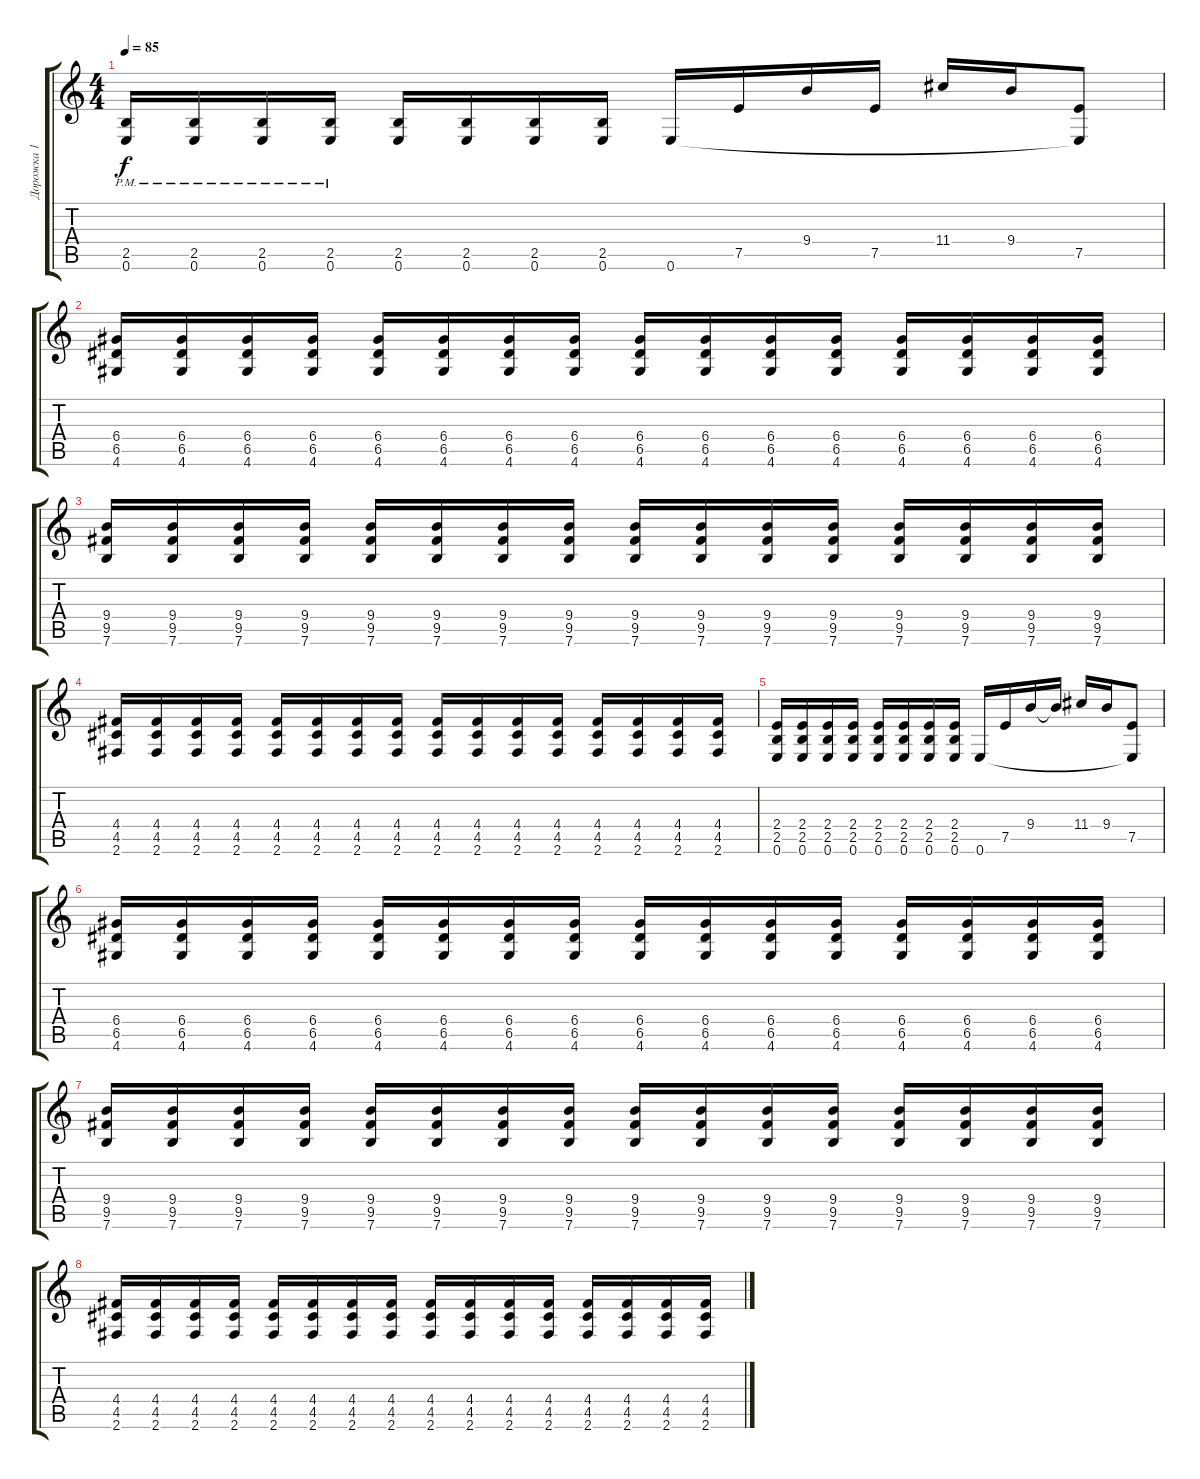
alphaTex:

\track ("Дорожка 1" "Дорожка 1") {instrument overdrivenguitar}
\staff {score tabs}
\tuning (E4 B3 G3 D3 A2 E2) {hide}
\ts (4 4)
\tempo 85
\clef g2
\ks c
(2.5{pm} 0.6{pm}).16{dy f} (2.5{pm} 0.6{pm}).16 (2.5{pm} 0.6{pm}).16 (2.5{pm} 0.6).16 (2.5 0.6).16 (2.5 0.6).16 (2.5 0.6).16 (2.5 0.6).16 0.6.16 7.5.16 9.4.16 7.5.16 11.4.16 9.4.16 (7.5 0.6{t}).8 |
(6.4 6.5 4.6).16 (6.4 6.5 4.6).16 (6.4 6.5 4.6).16 (6.4 6.5 4.6).16 (6.4 6.5 4.6).16 (6.4 6.5 4.6).16 (6.4 6.5 4.6).16 (6.4 6.5 4.6).16 (6.4 6.5 4.6).16 (6.4 6.5 4.6).16 (6.4 6.5 4.6).16 (6.4 6.5 4.6).16 (6.4 6.5 4.6).16 (6.4 6.5 4.6).16 (6.4 6.5 4.6).16 (6.4 6.5 4.6).16 |
(9.4 9.5 7.6).16 (9.4 9.5 7.6).16 (9.4 9.5 7.6).16 (9.4 9.5 7.6).16 (9.4 9.5 7.6).16 (9.4 9.5 7.6).16 (9.4 9.5 7.6).16 (9.4 9.5 7.6).16 (9.4 9.5 7.6).16 (9.4 9.5 7.6).16 (9.4 9.5 7.6).16 (9.4 9.5 7.6).16 (9.4 9.5 7.6).16 (9.4 9.5 7.6).16 (9.4 9.5 7.6).16 (9.4 9.5 7.6).16 |
(4.4 4.5 2.6).16 (4.4 4.5 2.6).16 (4.4 4.5 2.6).16 (4.4 4.5 2.6).16 (4.4 4.5 2.6).16 (4.4 4.5 2.6).16 (4.4 4.5 2.6).16 (4.4 4.5 2.6).16 (4.4 4.5 2.6).16 (4.4 4.5 2.6).16 (4.4 4.5 2.6).16 (4.4 4.5 2.6).16 (4.4 4.5 2.6).16 (4.4 4.5 2.6).16 (4.4 4.5 2.6).16 (4.4 4.5 2.6).16 |
(2.4 2.5 0.6).16 (2.4 2.5 0.6).16 (2.4 2.5 0.6).16 (2.4 2.5 0.6).16 (2.4 2.5 0.6).16 (2.4 2.5 0.6).16 (2.4 2.5 0.6).16 (2.4 2.5 0.6).16 0.6.16 7.5.16 9.4.16 9.4{t}.16 11.4.16 9.4.16 (7.5 0.6{t}).8 |
(6.4 6.5 4.6).16 (6.4 6.5 4.6).16 (6.4 6.5 4.6).16 (6.4 6.5 4.6).16 (6.4 6.5 4.6).16 (6.4 6.5 4.6).16 (6.4 6.5 4.6).16 (6.4 6.5 4.6).16 (6.4 6.5 4.6).16 (6.4 6.5 4.6).16 (6.4 6.5 4.6).16 (6.4 6.5 4.6).16 (6.4 6.5 4.6).16 (6.4 6.5 4.6).16 (6.4 6.5 4.6).16 (6.4 6.5 4.6).16 |
(9.4 9.5 7.6).16 (9.4 9.5 7.6).16 (9.4 9.5 7.6).16 (9.4 9.5 7.6).16 (9.4 9.5 7.6).16 (9.4 9.5 7.6).16 (9.4 9.5 7.6).16 (9.4 9.5 7.6).16 (9.4 9.5 7.6).16 (9.4 9.5 7.6).16 (9.4 9.5 7.6).16 (9.4 9.5 7.6).16 (9.4 9.5 7.6).16 (9.4 9.5 7.6).16 (9.4 9.5 7.6).16 (9.4 9.5 7.6).16 |
(4.4 4.5 2.6).16 (4.4 4.5 2.6).16 (4.4 4.5 2.6).16 (4.4 4.5 2.6).16 (4.4 4.5 2.6).16 (4.4 4.5 2.6).16 (4.4 4.5 2.6).16 (4.4 4.5 2.6).16 (4.4 4.5 2.6).16 (4.4 4.5 2.6).16 (4.4 4.5 2.6).16 (4.4 4.5 2.6).16 (4.4 4.5 2.6).16 (4.4 4.5 2.6).16 (4.4 4.5 2.6).16 (4.4 4.5 2.6).16
